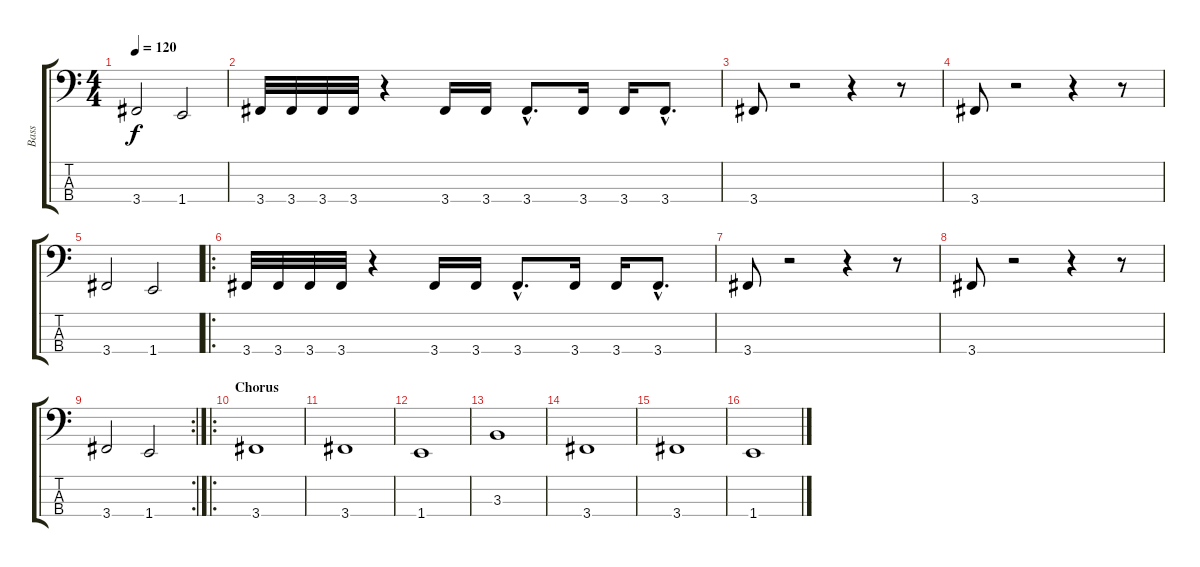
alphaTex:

\track ("Bass" "Bass") {instrument electricbassfinger}
\staff {score tabs}
\tuning (Gb2 Db2 Ab1 Eb1) {hide}
\ts (4 4)
\tempo 120
\clef f4
\ks c
3.4.2{dy f} 1.4.2 |
3.4.32{volume 15} 3.4.32{volume 10} 3.4.32 3.4.32 r.4 3.4.16 3.4.16 3.4{hac}.8{d} 3.4.16 3.4.16 3.4{hac}.8{d} |
3.4.8{volume 15} r.2 r.4 r.8 |
3.4.8 r.2 r.4 r.8 |
3.4.2 1.4.2 |
\ro
3.4.32{volume 15} 3.4.32{volume 10} 3.4.32 3.4.32 r.4 3.4.16 3.4.16 3.4{hac}.8{d} 3.4.16 3.4.16 3.4{hac}.8{d} |
3.4.8{volume 15} r.2 r.4 r.8 |
3.4.8 r.2 r.4 r.8 |
\rc 2
3.4.2 1.4.2 |
\ro
\section ("" "Chorus")
3.4.1 |
3.4.1 |
1.4.1 |
3.3.1 |
3.4.1 |
3.4.1 |
1.4.1
